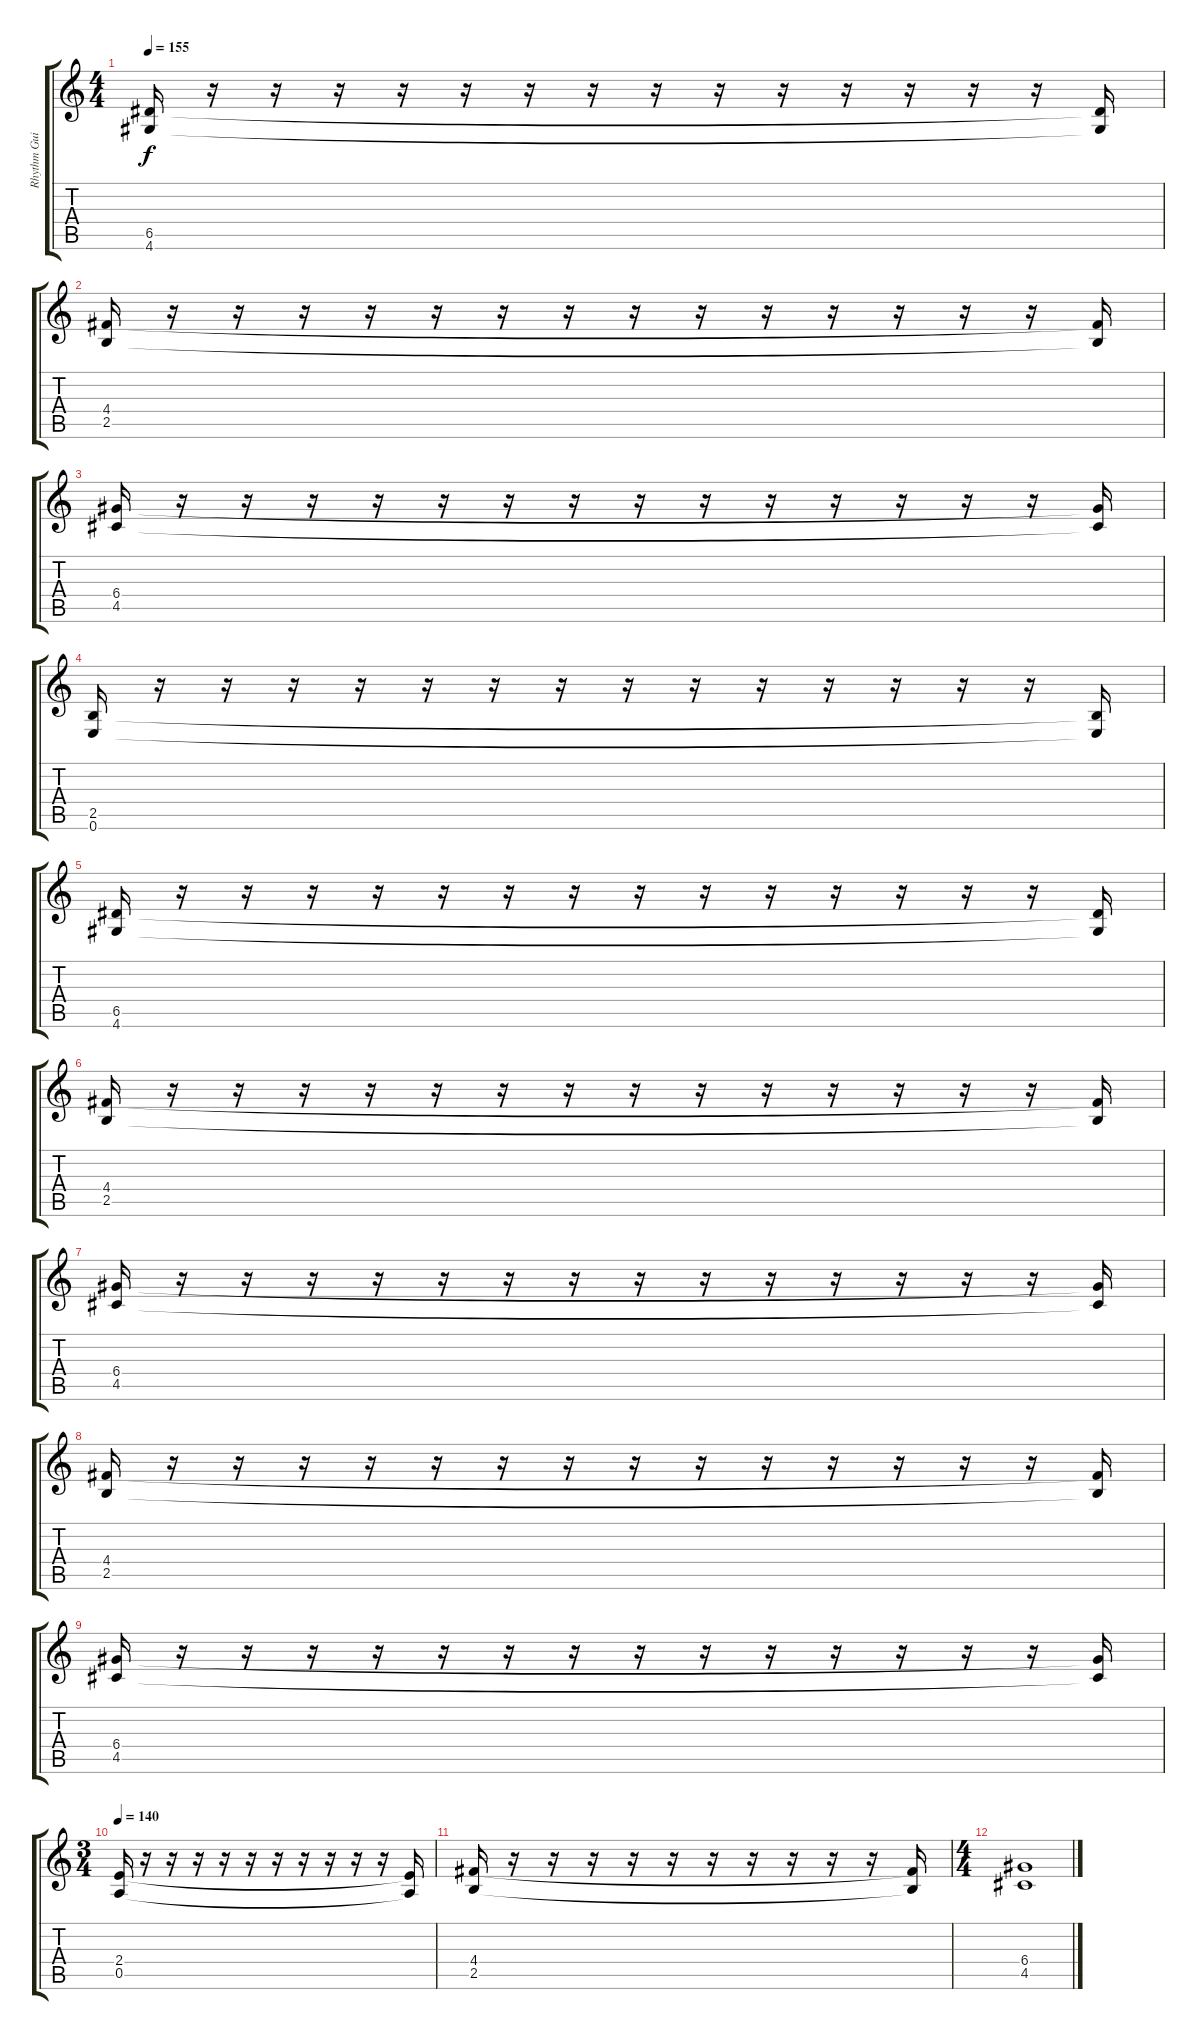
\track ("Rhythm Guitar" "Rhythm Gui") {instrument distortionguitar}
\staff {score tabs}
\tuning (E4 B3 G3 D3 A2 E2) {hide}
\ts (4 4)
\tempo 155
\clef g2
\ks c
(6.5 4.6).16{dy f} r.16 r.16 r.16 r.16 r.16 r.16 r.16 r.16 r.16 r.16 r.16 r.16 r.16 r.16 (6.5{t} 4.6{t}).16 |
(4.4 2.5).16 r.16 r.16 r.16 r.16 r.16 r.16 r.16 r.16 r.16 r.16 r.16 r.16 r.16 r.16 (4.4{t} 2.5{t}).16 |
(6.4 4.5).16 r.16 r.16 r.16 r.16 r.16 r.16 r.16 r.16 r.16 r.16 r.16 r.16 r.16 r.16 (6.4{t} 4.5{t}).16 |
(2.5 0.6).16 r.16 r.16 r.16 r.16 r.16 r.16 r.16 r.16 r.16 r.16 r.16 r.16 r.16 r.16 (2.5{t} 0.6{t}).16 |
(6.5 4.6).16 r.16 r.16 r.16 r.16 r.16 r.16 r.16 r.16 r.16 r.16 r.16 r.16 r.16 r.16 (6.5{t} 4.6{t}).16 |
(4.4 2.5).16 r.16 r.16 r.16 r.16 r.16 r.16 r.16 r.16 r.16 r.16 r.16 r.16 r.16 r.16 (4.4{t} 2.5{t}).16 |
(6.4 4.5).16 r.16 r.16 r.16 r.16 r.16 r.16 r.16 r.16 r.16 r.16 r.16 r.16 r.16 r.16 (6.4{t} 4.5{t}).16 |
(4.4 2.5).16 r.16 r.16 r.16 r.16 r.16 r.16 r.16 r.16 r.16 r.16 r.16 r.16 r.16 r.16 (4.4{t} 2.5{t}).16 |
(6.4 4.5).16 r.16 r.16 r.16 r.16 r.16 r.16 r.16 r.16 r.16 r.16 r.16 r.16 r.16 r.16 (6.4{t} 4.5{t}).16 |
\ts (3 4)
\tempo 140
(2.4 0.5).16 r.16 r.16 r.16 r.16 r.16 r.16 r.16 r.16 r.16 r.16 (2.4{t} 0.5{t}).16 |
(4.4 2.5).16 r.16 r.16 r.16 r.16 r.16 r.16 r.16 r.16 r.16 r.16 (4.4{t} 2.5{t}).16 |
\ts (4 4)
(6.4 4.5).1
